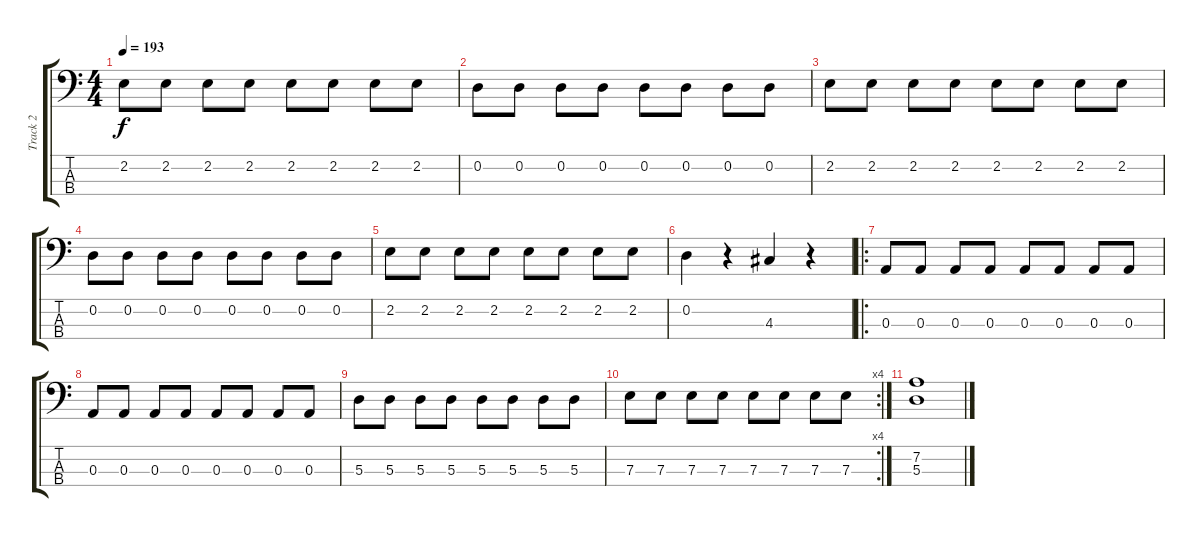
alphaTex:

\track ("Track 2" "Track 2") {instrument electricbasspick}
\staff {score tabs}
\tuning (G2 D2 A1 E1) {hide}
\ts (4 4)
\tempo 193
\clef f4
\ks c
2.2.8{dy f} 2.2.8 2.2.8 2.2.8 2.2.8 2.2.8 2.2.8 2.2.8 |
0.2.8 0.2.8 0.2.8 0.2.8 0.2.8 0.2.8 0.2.8 0.2.8 |
2.2.8 2.2.8 2.2.8 2.2.8 2.2.8 2.2.8 2.2.8 2.2.8 |
0.2.8 0.2.8 0.2.8 0.2.8 0.2.8 0.2.8 0.2.8 0.2.8 |
2.2.8 2.2.8 2.2.8 2.2.8 2.2.8 2.2.8 2.2.8 2.2.8 |
0.2.4 r.4 4.3.4 r.4 |
\ro
0.3.8 0.3.8 0.3.8 0.3.8 0.3.8 0.3.8 0.3.8 0.3.8 |
0.3.8 0.3.8 0.3.8 0.3.8 0.3.8 0.3.8 0.3.8 0.3.8 |
5.3.8 5.3.8 5.3.8 5.3.8 5.3.8 5.3.8 5.3.8 5.3.8 |
\rc 4
7.3.8 7.3.8 7.3.8 7.3.8 7.3.8 7.3.8 7.3.8 7.3.8 |
(7.2 5.3).1
